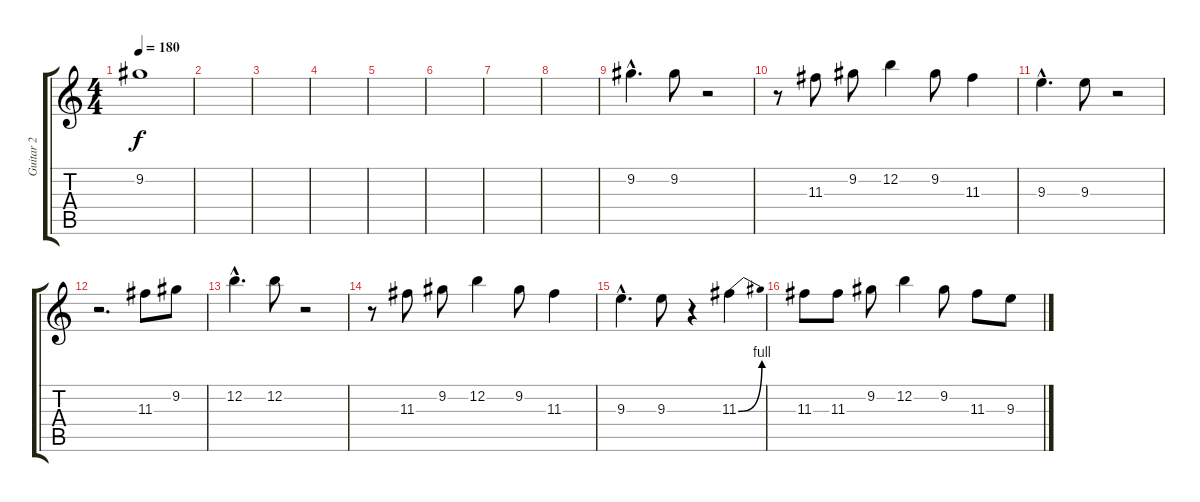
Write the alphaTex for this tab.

\track ("Guitar 2" "Guitar 2") {instrument electricguitarjazz}
\staff {score tabs}
\tuning (E4 B3 G3 D3 A2 E2) {hide}
\ts (4 4)
\tempo 180
\clef g2
\ks c
9.2{t}.1{dy f} |
|
|
|
|
|
|
|
9.2{hac}.4{d} 9.2.8 r.2 |
r.8 11.3.8 9.2.8 12.2.4 9.2.8 11.3.4 |
9.3{hac}.4{d} 9.3.8 r.2 |
r.2{d} 11.3.8 9.2.8 |
12.2{hac}.4{d} 12.2.8 r.2 |
r.8 11.3.8 9.2.8 12.2.4 9.2.8 11.3.4 |
9.3{hac}.4{d} 9.3.8 r.4 11.3{be (bend 0 0 60 4)}.4 |
11.3.8 11.3.8 9.2.8 12.2.4 9.2.8 11.3.8 9.3.8
